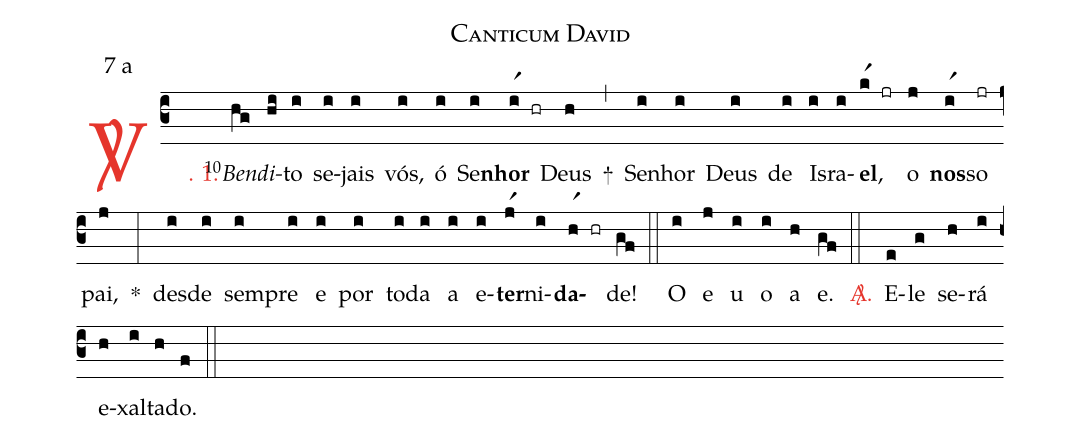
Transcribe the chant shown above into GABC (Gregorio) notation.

name: Canticum David;
mode: 7;
mode-differentia: a;
%%
(c3)

<c><sp>V/</sp>. 1.</c>() <v>\VSup{10}</v><i>Ben</i>(hg)<i>di</i>(hi)to(i) se(i)jais(i) vós,(i) ó(i) Se(i)<b>nhor</b>(ir1 hr) Deus(h) +(,) Se(i)nhor(i) Deus(i) de(i) Is(i)ra(i)<b>el</b>,(kr1 jr) o(j) <b>nos</b>(ir1)so(jr) pai,(j) *(:) des(i)de(i) sem(i)pre(i) e(i) por(i) to(i)da(i) a(i) e(i)<b>ter</b>(jr1)ni(i)<b>da</b>(hr1 hr)de!(gf) (::)

<eu>O(i) e(j) u(i) o(i) a(h) e.</eu>(gf) (::)

<nlba><c><sp>A/</sp>.</c>() E</nlba>(e)le(g) se(h)rá(i) e(h)xal(i)ta(h)do.(f) (::)
